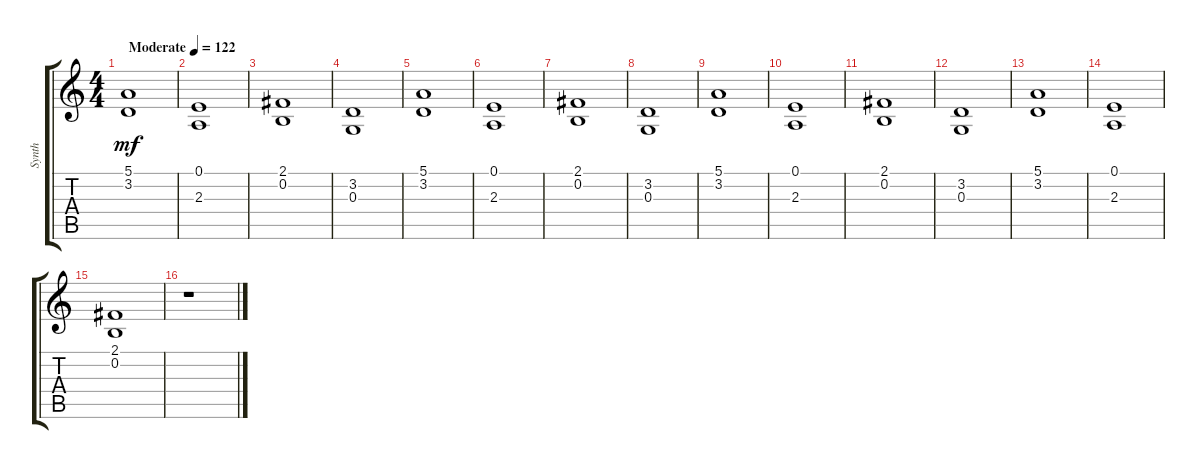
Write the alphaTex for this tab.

\track ("Synth" "Synth") {instrument lead1square}
\staff {score tabs}
\tuning (E4 B3 G3 D3 A2 E2) {hide}
\ts (4 4)
\tempo (122 "Moderate")
\clef g2
\ks c
(5.1 3.2).1{dy mf instrument lead1square} |
(0.1 2.3).1 |
(2.1 0.2).1 |
(3.2 0.3).1 |
(5.1 3.2).1 |
(0.1 2.3).1 |
(2.1 0.2).1 |
(3.2 0.3).1 |
(5.1 3.2).1 |
(0.1 2.3).1 |
(2.1 0.2).1 |
(3.2 0.3).1 |
(5.1 3.2).1 |
(0.1 2.3).1 |
(2.1 0.2).1 |
r.1
